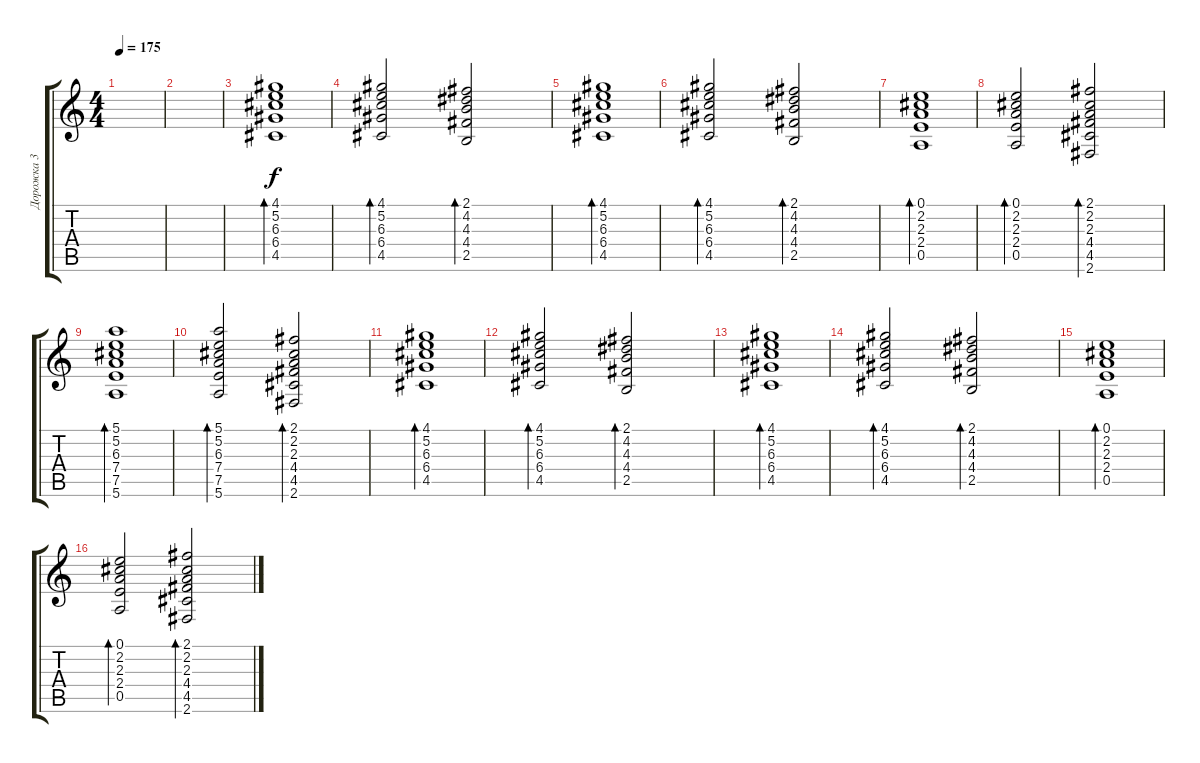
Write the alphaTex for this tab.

\track ("Дорожка 3" "Дорожка 3") {instrument overdrivenguitar}
\staff {score tabs}
\tuning (E4 B3 G3 D3 A2 E2) {hide}
\ts (4 4)
\tempo 175
\clef g2
\ks c
|
|
(4.1 5.2 6.3 6.4 4.5).1{bd 240 volume 7 instrument electricguitarclean} |
(4.1 5.2 6.3 6.4 4.5).2{bd 240} (2.1 4.2 4.3 4.4 2.5).2{bd 240} |
(4.1 5.2 6.3 6.4 4.5).1{bd 240 volume 7 instrument electricguitarclean} |
(4.1 5.2 6.3 6.4 4.5).2{bd 240} (2.1 4.2 4.3 4.4 2.5).2{bd 240} |
(0.1 2.2 2.3 2.4 0.5).1{bd 240} |
(0.1 2.2 2.3 2.4 0.5).2{bd 240} (2.1 2.2 2.3 4.4 4.5 2.6).2{bd 240} |
(5.1 5.2 6.3 7.4 7.5 5.6).1{bd 240} |
(5.1 5.2 6.3 7.4 7.5 5.6).2{bd 240} (2.1 2.2 2.3 4.4 4.5 2.6).2{bd 240} |
(4.1 5.2 6.3 6.4 4.5).1{bd 240 volume 7 instrument electricguitarclean} |
(4.1 5.2 6.3 6.4 4.5).2{bd 240} (2.1 4.2 4.3 4.4 2.5).2{bd 240} |
(4.1 5.2 6.3 6.4 4.5).1{bd 240 volume 7 instrument electricguitarclean} |
(4.1 5.2 6.3 6.4 4.5).2{bd 240} (2.1 4.2 4.3 4.4 2.5).2{bd 240} |
(0.1 2.2 2.3 2.4 0.5).1{bd 240} |
(0.1 2.2 2.3 2.4 0.5).2{bd 240} (2.1 2.2 2.3 4.4 4.5 2.6).2{bd 240}
